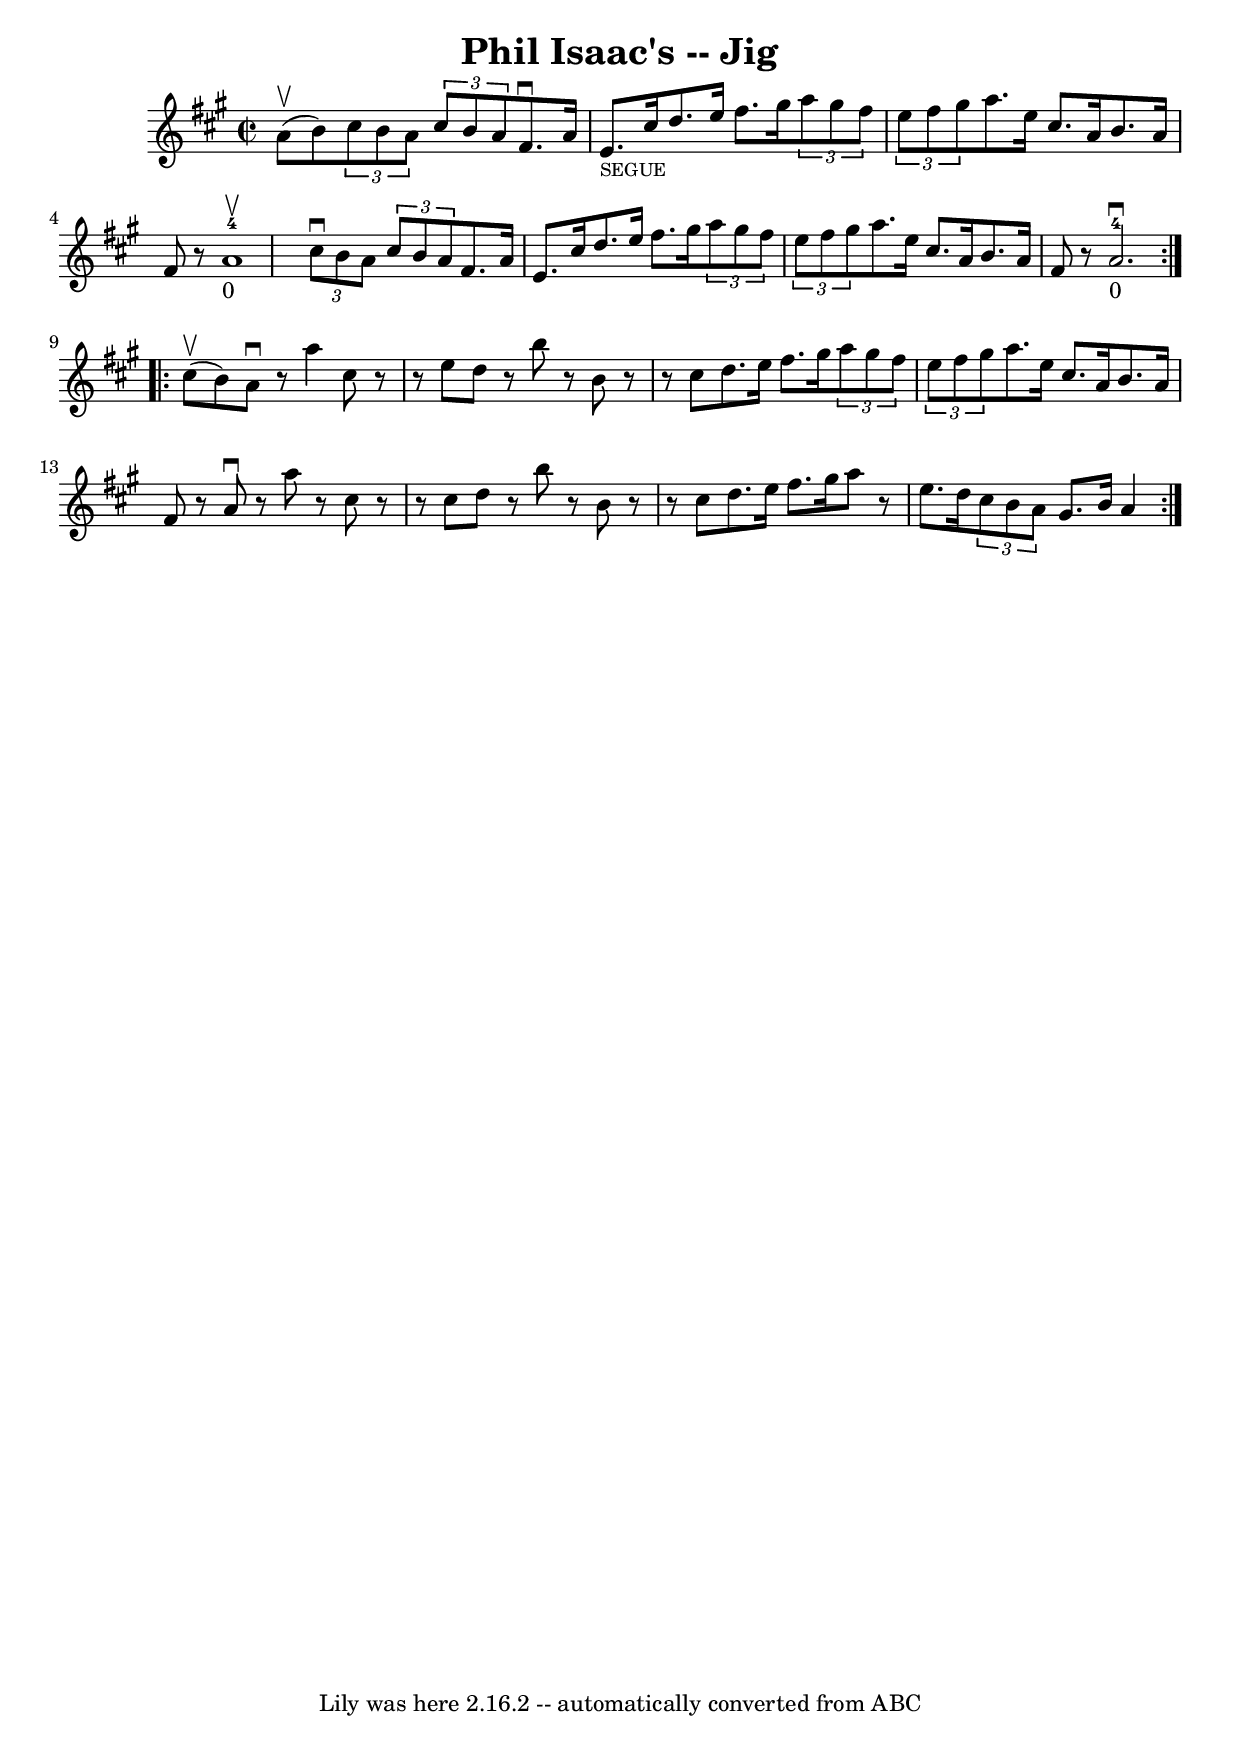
\version "2.16.2"
\include "Mammoth.ily"
\header {
  %% book = "Ryan's Mammoth Collection"
  crossRefNumber = "1"
  footnotes = "\\\\112 628"
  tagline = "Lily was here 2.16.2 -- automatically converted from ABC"
  title = "Phil Isaac's -- Jig"

}
voicedefault =  {



  \repeat volta 2 {

    \override Staff.TimeSignature #'style = #'C
    \time 2/2 
    \key a \major     a'8^\upbow(b'8)  |
    \times 2/3 {   
      cis''8 b'8 a'8  
    }   \times 2/3 { cis''8 b'8 a'8   		   } fis'8.^\downbow a'16 e'8._\segue cis''16     |
    d''8. e''16    
    fis''8. gis''16    \times 2/3 { a''8 gis''8 fis''8  
				  }   \times 2/3 { 
				    e''8 fis''8 gis''8   				  }    |
    a''8. e''16 cis''8.         a'16 b'8. a'16 fis'8    r8    |
    a'1_"0"-4^\upbow    |
    \times 2/3 { cis''8^\downbow b'8 a'8  
	       }   \times 2/3 {   
		 cis''8 b'8 a'8)  	       } fis'8. a'16 e'8. cis''16     |
    
    d''8. e''16 fis''8. gis''16    \times 2/3 { a''8 gis''8 fis''8 
						
					      }   \times 2/3 { e''8 fis''8 gis''8   							     }    |
    a''8. e''16        cis''8. a'16 b'8. a'16 fis'8    r8    |
    a'2. 
    _"0"-4^\downbow   
  }     
  \repeat volta 2 {     cis''8^\upbow(b'8)   |
    a'8^\downbow   r8 a''4 cis''8    r8   r8 e''8    |
         d''8    r8 b''8    r8 b'8    r8   r8 cis''8     |
    d''8. e''16    
    fis''8. gis''16    \times 2/3 { a''8 gis''8 fis''8  
				  }   \times 2/3 { 
				    e''8 fis''8 gis''8   				  }    |
    a''8. e''16 cis''8. a'16         b'8. a'16 fis'8    r8    |
    a'8^\downbow   r8 a''8    r8        cis''8    r8   r8 cis''8     |
    d''8    r8 b''8    r8 b'8    r8   r8      cis''8     |
    d''8. e''16 fis''8. gis''16 a''8    r8 e''8.        d''16     |
    \times 2/3 { cis''8 b'8 a'8  
	       } gis'8. b'16    
    a'4  
  }   

}

\score{
  <<

    \context Staff="default"
    {
      \voicedefault 
      
    }

  >>
  \layout {
    
  }
  \midi {
  }

}
